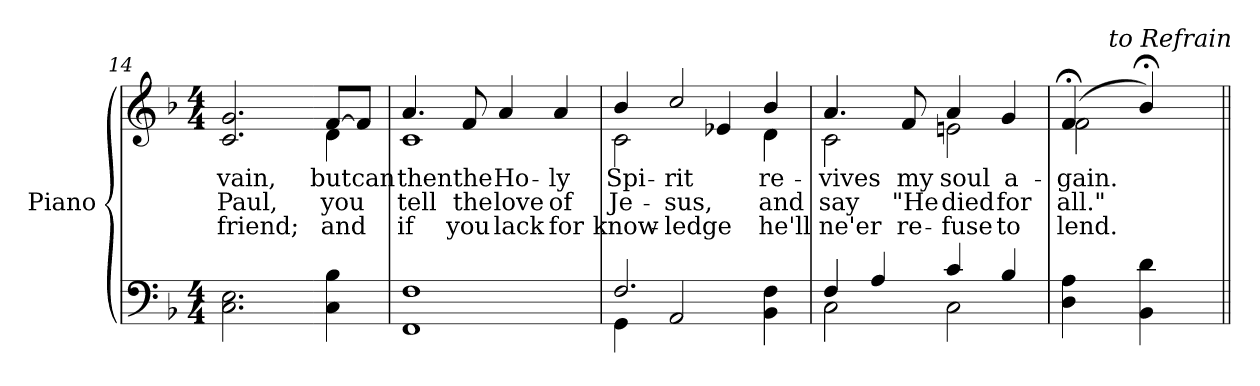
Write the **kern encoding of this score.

**kern	**kern	**text	**text	**text
*part2	*part1	*part1	*part1	*part1
*staff2	*staff1	*staff1	*staff1	*staff1
*I"Piano	*I"Piano	*	*	*
*I'Pno.	*I'Pno.	*	*	*
*clefF4	*clefG2	*	*	*
*k[b-]	*k[b-]	*	*	*
*F:	*F:	*	*	*
*M4/4	*M4/4	*	*	*
=14	=14	=14	=14	=14
!	!	!LO:LY:b:color=#000000	!LO:LY:b:color=#000000	!LO:LY:b:color=#000000
2.Ci\ 2.Ei	2.ci/ 2.gi	vain,	Paul,	friend;
=15-	=15-	=15-	=15-	=15-
!	!	!LO:LY:b:color=#000000	!LO:LY:b:color=#000000	!LO:LY:b:color=#000000
*	*^	*	*	*
4Ci\ 4B-i	[8fi/L	4di\	but	you	and
!	!	!	!LO:LY:b:color=#000000	!	!
.	8fi/J]	.	can	.	.
=16	=16	=16	=16	=16	=16
!	!	!	!LO:LY:b:color=#000000	!LO:LY:b:color=#000000	!LO:LY:b:color=#000000
1FFi 1Fi	4.ai/	1ci	then	tell	if
!	!	!	!LO:LY:b:color=#000000	!LO:LY:b:color=#000000	!LO:LY:b:color=#000000
.	8fi/	.	the	the	you
!	!	!	!LO:LY:b:color=#000000	!LO:LY:b:color=#000000	!LO:LY:b:color=#000000
.	4ai/	.	Ho-	love	lack
!	!	!	!LO:LY:b:color=#000000	!LO:LY:b:color=#000000	!LO:LY:b:color=#000000
.	4ai/	.	-ly	of	for
!!LO:LB:g=z	!!
=17	=17	=17	=17	=17	=17
*^	*	*	*	*	*
!	!	!	!	!LO:LY:b:color=#000000	!LO:LY:b:color=#000000	!LO:LY:b:color=#000000
2.Fi/	4GGi\	4b-i/	2ci\	Spi-	Je-	know-
!	!	!	!	!LO:LY:b:color=#000000	!LO:LY:b:color=#000000	!LO:LY:b:color=#000000
.	2AAi/	2cci/	.	-rit	-sus,	-ledge
.	.	.	4e-Xi/	.	.	.
!	!	!	!	!LO:LY:b:color=#000000	!LO:LY:b:color=#000000	!LO:LY:b:color=#000000
4BB-i\ 4Fi	4ryy	4b-i/	4di\	re-	and	he'll
=18	=18	=18	=18	=18	=18	=18
!	!	!	!	!LO:LY:b:color=#000000	!LO:LY:b:color=#000000	!LO:LY:b:color=#000000
4Fi/	2Ci\	4.ai/	2ci\	-vives	say	ne'er
4Ai/	.	.	.	.	.	.
!	!	!	!	!LO:LY:b:color=#000000	!LO:LY:b:color=#000000	!LO:LY:b:color=#000000
.	.	8fi/	.	my	"He	re-
!	!	!	!	!LO:LY:b:color=#000000	!LO:LY:b:color=#000000	!LO:LY:b:color=#000000
4ci/	2Ci\	4ai/	2eni\	soul	died	-fuse
!	!	!	!	!LO:LY:b:color=#000000	!LO:LY:b:color=#000000	!LO:LY:b:color=#000000
4B-i/	.	4gi/	.	a-	for	to
*v	*v	*	*	*	*	*
*	*v	*v	*	*	*
=19	=19	=19	=19	=19
!	!	!LO:LY:b:color=#000000	!LO:LY:b:color=#000000	!LO:LY:b:color=#000000
*	*^	*	*	*
*	*	*^	*	*	*
4Di\ 4Ai	(4f;i/	2fi\	8ryy	-gain.	all."	lend.
.	.	.	64ryy	.	.	.
.	.	.	128ryy	.	.	.
.	.	.	1024ryy	.	.	.
!	!	!	!LO:TX:a:i:t=to Refrain	!	!	!
.	.	.	4ryy	.	.	.
4BB-i\ 4di	4b-;i/)	.	.	.	.	.
.	.	.	16ryy	.	.	.
.	.	.	32ryy	.	.	.
.	.	.	256..ryy	.	.	.
*	*v	*v	*v	*	*	*
=||	=||	=||	=||	=||
*-	*-	*-	*-	*-
